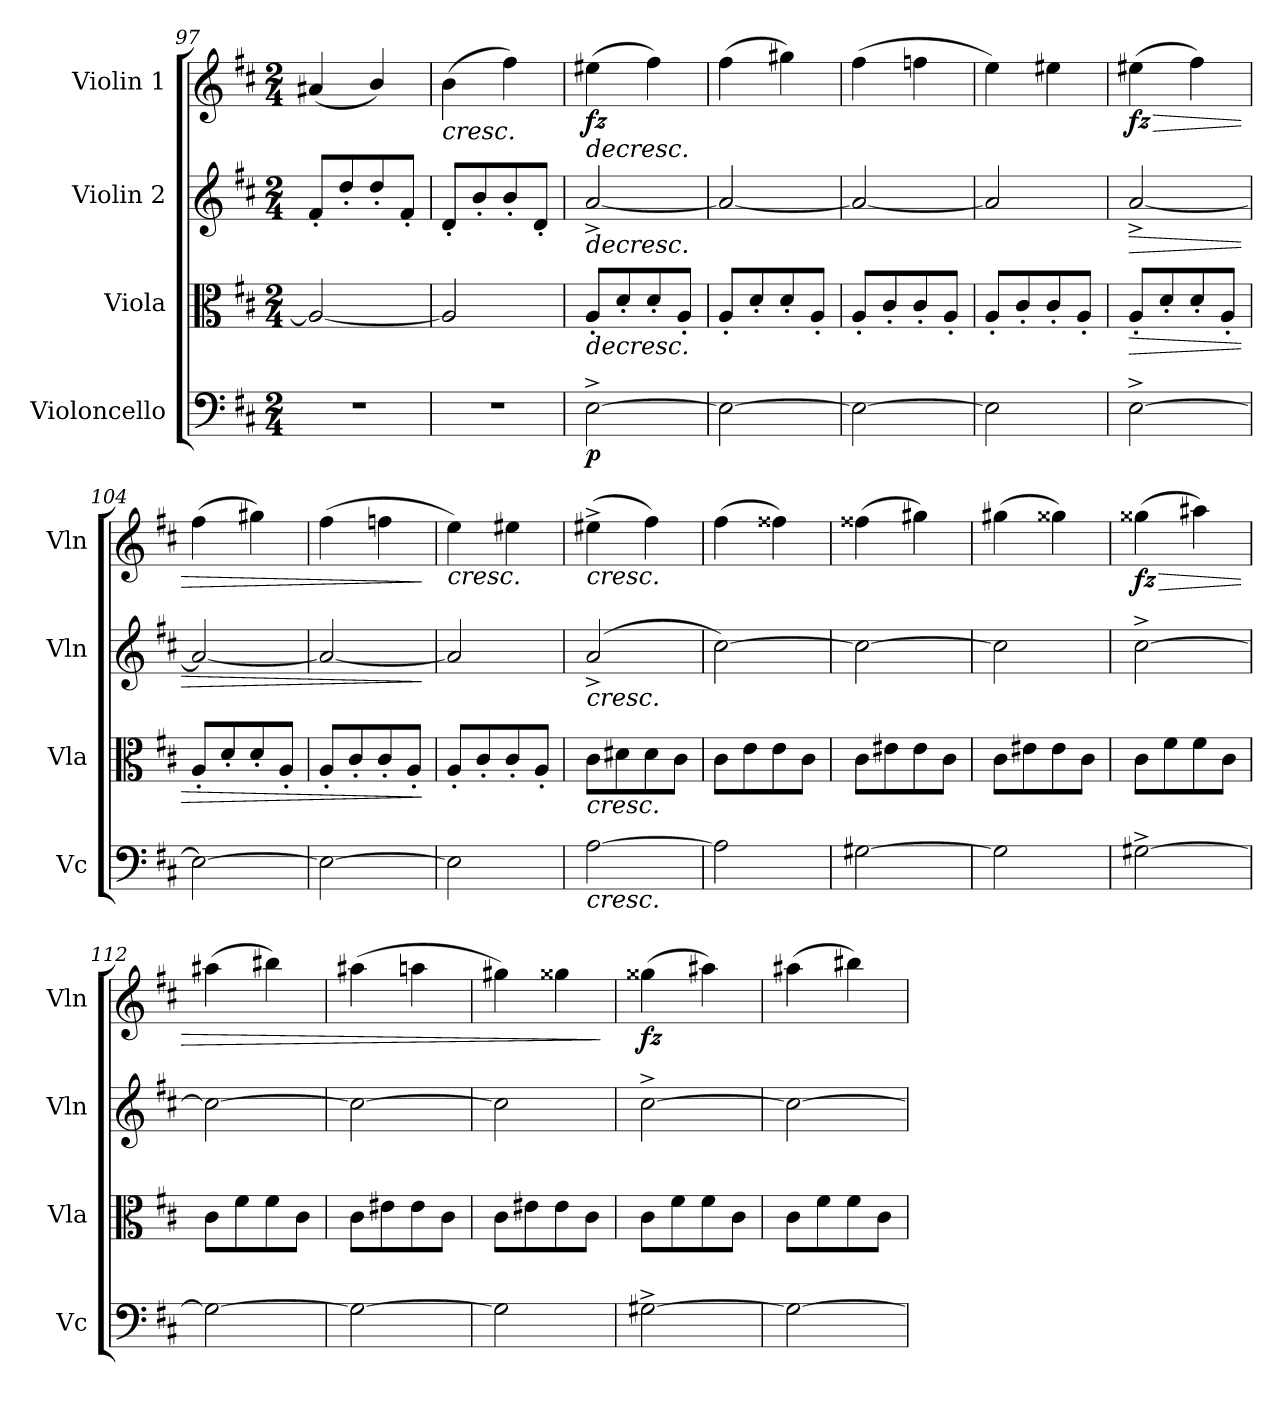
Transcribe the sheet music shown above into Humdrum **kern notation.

**kern	**dynam	**kern	**dynam	**kern	**dynam	**kern	**dynam
*part4	*part4	*part3	*part3	*part2	*part2	*part1	*part1
*staff4	*staff4	*staff3	*staff3	*staff2	*staff2	*staff1	*staff1
*I"Violoncello	*	*I"Viola	*	*I"Violin 2	*	*I"Violin 1	*
*I'Vc	*	*I'Vla	*	*I'Vln	*	*I'Vln	*
*clefF4	*	*clefC3	*	*clefG2	*	*clefG2	*
*k[f#c#]	*	*k[f#c#]	*	*k[f#c#]	*	*k[f#c#]	*
*M2/4	*	*M2/4	*	*M2/4	*	*M2/4	*
=97	=97	=97	=97	=97	=97	=97	=97
2r	.	2A/_	.	8f#'/L	.	(4a#X/	.
.	.	.	.	8dd'/	.	.	.
.	.	.	.	8dd'/	.	4b/)	.
.	.	.	.	8f#'/J	.	.	.
=98	=98	=98	=98	=98	=98	=98	=98
!	!	!	!	!	!	!	!LO:HP:b
2r	.	2A/]	.	8d'/L	.	(4b\	<
.	.	.	.	8b'/	.	.	.
.	.	.	.	8b'/	.	4ff#\)	.
.	.	.	.	8d'/J	.	.	.
=99	=99	=99	=99	=99	=99	=99	=99
!	!LO:DY:b	!	!LO:HP:b	!	!LO:HP:b	!	!LO:HP:b
!	!	!	!	!	!	!	!LO:DY:n=1:b
[2E^\	p	8A'/L	>	[2a^>/	>	(4ee#X\	> fz
.	.	8d'/	.	.	.	.	.
.	.	8d'/	.	.	.	4ff#\)	.
.	.	8A'/J	.	.	.	.	.
=100	=100	=100	=100	=100	=100	=100	=100
2E\_	.	8A'/L	.	2a/_	.	(4ff#\	.
.	.	8d'/	.	.	.	.	.
.	.	8d'/	.	.	.	4gg#X\)	.
.	.	8A'/J	.	.	.	.	.
=101	=101	=101	=101	=101	=101	=101	=101
2E\_	.	8A'/L	.	2a/_	.	(4ff#\	.
.	.	8c#'/	.	.	.	.	.
.	.	8c#'/	.	.	.	4ffn\	.
.	.	8A'/J	.	.	.	.	.
.	.	.	.	.	.	.	[
=102	=102	=102	=102	=102	=102	=102	=102
2E\]	.	8A'/L	.	2a/]	.	4ee\)	.
.	.	8c#'/	.	.	.	.	.
.	.	8c#'/	.	.	.	4ee#X\	.
.	.	8A'/J	.	.	.	.	.
=103	=103	=103	=103	=103	=103	=103	=103
!	!	!	!LO:HP:b	!	!LO:HP:b	!	!LO:HP:b
!	!	!	!	!	!	!	!LO:DY:n=1:b
[2E^\	.	8A'/L	>	[2a^>/	>	(4ee#X\	> fz
.	.	8d'/	.	.	.	.	.
.	.	8d'/	.	.	.	4ff#\)	.
.	.	8A'/J	.	.	.	.	.
=104	=104	=104	=104	=104	=104	=104	=104
2E\_	.	8A'/L	.	2a/_	.	(4ff#\	.
.	.	8d'/	.	.	.	.	.
.	.	8d'/	.	.	.	4gg#X\)	.
.	.	8A'/J	.	.	.	.	.
!!LO:LB:g=z
=105	=105	=105	=105	=105	=105	=105	=105
2E\_	.	8A'/L	.	2a/_	.	(4ff#\	.
.	.	8c#'/	.	.	.	.	.
.	.	8c#'/	.	.	.	4ffn\	.
.	.	8A'/J	.	.	.	.	.
.	.	.	]	.	]	.	]
=106	=106	=106	=106	=106	=106	=106	=106
!	!	!	!	!	!	!	!LO:HP:b
2E\]	.	8A'/L	.	2a/]	.	4ee\)	<
.	.	8c#'/	.	.	.	.	.
.	.	8c#'/	.	.	.	4ee#X\	.
.	.	8A'/J	.	.	.	.	.
.	.	.	.	.	.	.	]
!!LO:PB:g=z
=107	=107	=107	=107	=107	=107	=107	=107
!	!	!	!	!	!	!LO:TX:b:i:t=cresc.	!
!	!	!	!	!LO:TX:b:i:t=cresc.	!	!	!
!	!	!LO:TX:b:i:t=cresc.	!	!	!	!	!
!LO:TX:b:i:t=cresc.	!	!	!	!	!	!	!
[2A\	.	8c#\L	.	(>2a^>/	.	(4ee#X^\	.
.	.	8d#X\	.	.	.	.	.
.	.	8d#\	.	.	.	4ff#\)	.
.	.	8c#\J	.	.	.	.	.
=108	=108	=108	=108	=108	=108	=108	=108
2A\]	.	8c#\L	.	[2cc#\)	.	(4ff#\	.
.	.	8e\	.	.	.	.	.
.	.	8e\	.	.	.	4ff##X\)	.
.	.	8c#\J	.	.	.	.	.
=109	=109	=109	=109	=109	=109	=109	=109
[2G#X\	.	8c#\L	.	2cc#\_	.	(4ff##X\	.
.	.	8e#X\	.	.	.	.	.
.	.	8e#\	.	.	.	4gg#X\)	.
.	.	8c#\J	.	.	.	.	.
=110	=110	=110	=110	=110	=110	=110	=110
2G#\]	.	8c#\L	.	2cc#\]	.	(4gg#X\	.
.	.	8e#X\	.	.	.	.	.
.	.	8e#\	.	.	.	4gg##X\)	.
.	.	8c#\J	.	.	.	.	.
=111	=111	=111	=111	=111	=111	=111	=111
!	!	!	!	!	!	!	!LO:HP:b
!	!	!	!	!	!	!	!LO:DY:n=1:b
[2G#X^\	.	8c#\L	.	[2cc#^\	.	(4gg##X\	> fz
.	.	8f#\	.	.	.	.	.
.	.	8f#\	.	.	.	4aa#X\)	.
.	.	8c#\J	.	.	.	.	.
=112	=112	=112	=112	=112	=112	=112	=112
2G#\_	.	8c#\L	.	2cc#\_	.	(4aa#X\	.
.	.	8f#\	.	.	.	.	.
.	.	8f#\	.	.	.	4bb#X\)	.
.	.	8c#\J	.	.	.	.	.
=113	=113	=113	=113	=113	=113	=113	=113
2G#\_	.	8c#\L	.	2cc#\_	.	(4aa#X\	.
.	.	8e#X\	.	.	.	.	.
.	.	8e#\	.	.	.	4aan\	.
.	.	8c#\J	.	.	.	.	.
=114	=114	=114	=114	=114	=114	=114	=114
*^	*	*	*	*^	*	*	*
2G#\]	4ryy	.	8c#\L	.	2cc#\]	4ryy	.	4gg#X\)	.
.	.	.	8e#X\	.	.	.	.	.	.
.	4ryy	.	8e#\	]	.	4ryy	]	4gg##X\	[
.	.	.	8c#\J	.	.	.	.	.	.
*v	*v	*	*	*	*v	*v	*	*	*
.	.	.	.	.	.	.	]
=115	=115	=115	=115	=115	=115	=115	=115
!	!	!	!	!	!	!	!LO:DY:b
[2G#X^\	.	8c#\L	.	[2cc#^\	.	(4gg##X\	fz
.	.	8f#\	.	.	.	.	.
.	.	8f#\	.	.	.	4aa#X\)	.
.	.	8c#\J	.	.	.	.	.
!!LO:LB:g=z
=116	=116	=116	=116	=116	=116	=116	=116
*^	*	*	*	*^	*	*	*
2G#\_	4ryy	.	8c#\L	.	2cc#\_	4ryy	.	(4aa#X\	.
.	.	.	8f#\	.	.	.	.	.	.
.	4ryy	.	8f#\	.	.	4ryy	.	4bb#X\)	.
.	.	.	8c#\J	.	.	.	.	.	.
*v	*v	*	*	*	*v	*v	*	*	*
=	=	=	=	=	=	=	=
*-	*-	*-	*-	*-	*-	*-	*-
